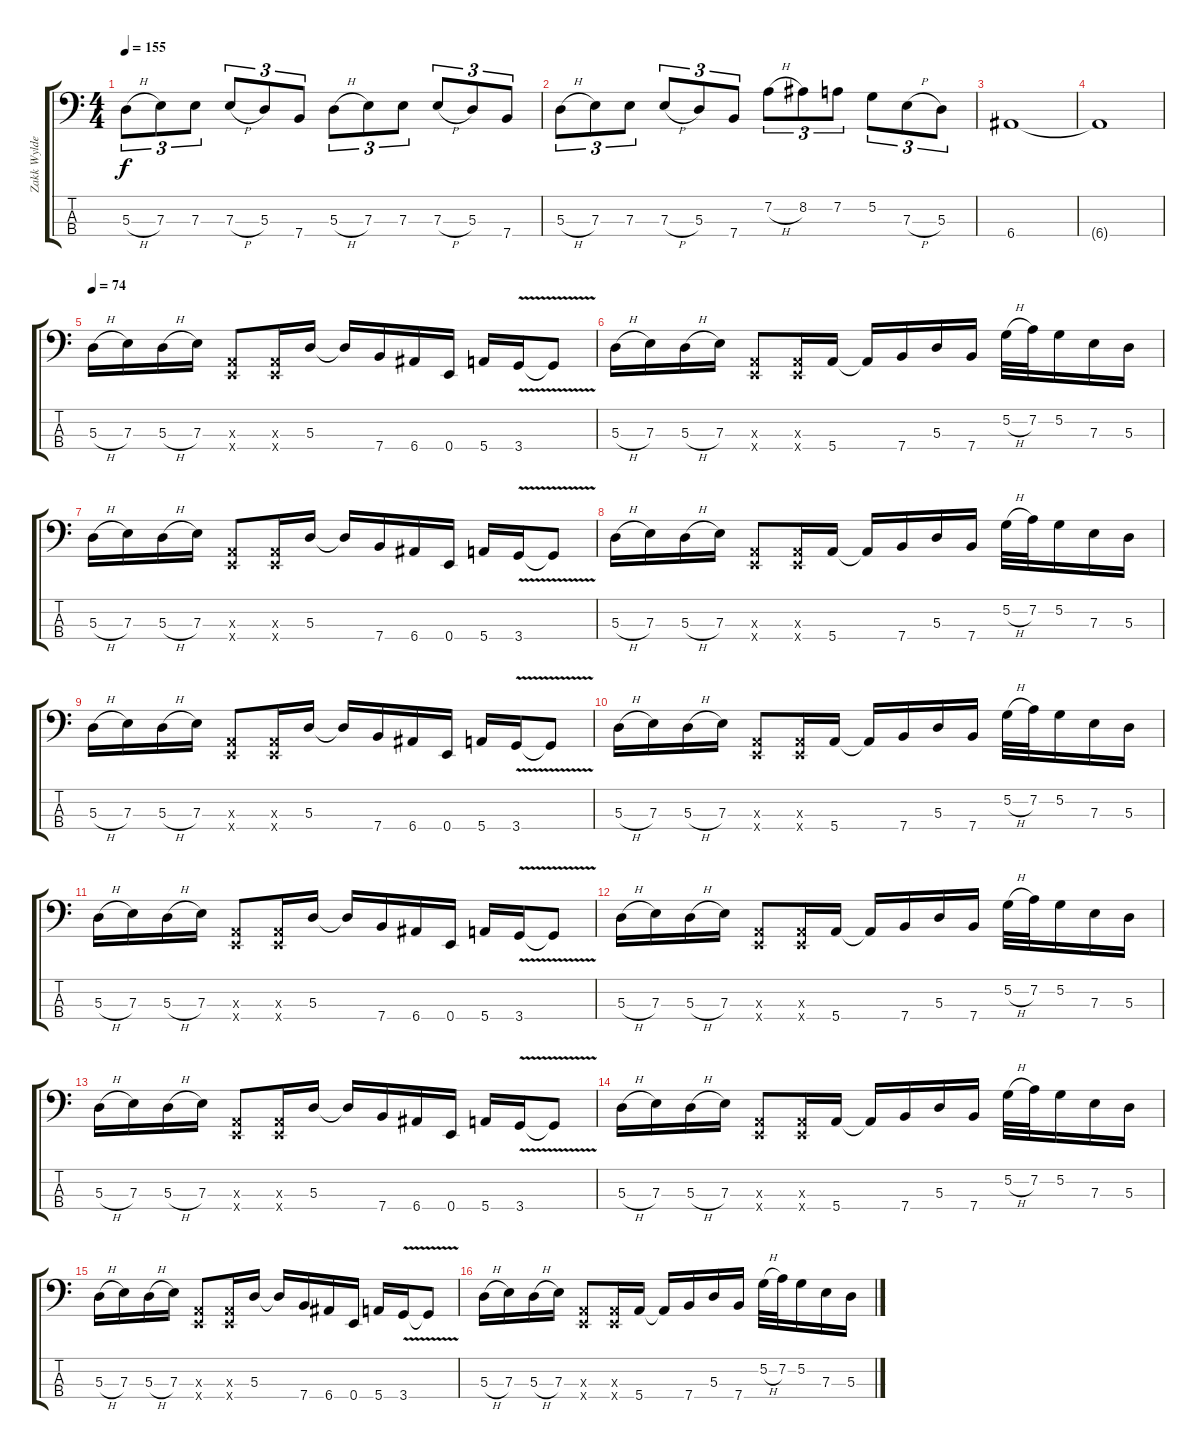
\track ("Zakk Wylde Distorted Bass" "Zakk Wylde") {instrument distortionguitar}
\staff {score tabs}
\tuning (G2 D2 A1 E1) {hide}
\ts (4 4)
\tempo 155
\clef f4
\ks c
5.3{h}.8{tu (3 2) dy f} 7.3.8{tu (3 2)} 7.3.8{tu (3 2)} 7.3{h}.8{tu (3 2)} 5.3.8{tu (3 2)} 7.4.8{tu (3 2)} 5.3{h}.8{tu (3 2)} 7.3.8{tu (3 2)} 7.3.8{tu (3 2)} 7.3{h}.8{tu (3 2)} 5.3.8{tu (3 2)} 7.4.8{tu (3 2)} |
5.3{h}.8{tu (3 2)} 7.3.8{tu (3 2)} 7.3.8{tu (3 2)} 7.3{h}.8{tu (3 2)} 5.3.8{tu (3 2)} 7.4.8{tu (3 2)} 7.2{h}.8{tu (3 2)} 8.2.8{tu (3 2)} 7.2.8{tu (3 2)} 5.2.8{tu (3 2)} 7.3{h}.8{tu (3 2)} 5.3.8{tu (3 2)} |
6.4.1 |
6.4{t}.1 |
\tempo 74
5.3{h}.16 7.3.16 5.3{h}.16 7.3.16 (0.3{x} 0.4{x}).8 (0.3{x} 0.4{x}).16 5.3.16 5.3{t}.16 7.4.16 6.4.16 0.4.16 5.4.16 3.4{v}.16 3.4{v t}.8 |
5.3{h}.16 7.3.16 5.3{h}.16 7.3.16 (0.3{x} 0.4{x}).8 (0.3{x} 0.4{x}).16 5.4.16 5.4{t}.16 7.4.16 5.3.16 7.4.16 5.2{h}.32 7.2.32 5.2.16 7.3.16 5.3.16 |
5.3{h}.16 7.3.16 5.3{h}.16 7.3.16 (0.3{x} 0.4{x}).8 (0.3{x} 0.4{x}).16 5.3.16 5.3{t}.16 7.4.16 6.4.16 0.4.16 5.4.16 3.4{v}.16 3.4{v t}.8 |
5.3{h}.16 7.3.16 5.3{h}.16 7.3.16 (0.3{x} 0.4{x}).8 (0.3{x} 0.4{x}).16 5.4.16 5.4{t}.16 7.4.16 5.3.16 7.4.16 5.2{h}.32 7.2.32 5.2.16 7.3.16 5.3.16 |
5.3{h}.16 7.3.16 5.3{h}.16 7.3.16 (0.3{x} 0.4{x}).8 (0.3{x} 0.4{x}).16 5.3.16 5.3{t}.16 7.4.16 6.4.16 0.4.16 5.4.16 3.4{v}.16 3.4{v t}.8 |
5.3{h}.16 7.3.16 5.3{h}.16 7.3.16 (0.3{x} 0.4{x}).8 (0.3{x} 0.4{x}).16 5.4.16 5.4{t}.16 7.4.16 5.3.16 7.4.16 5.2{h}.32 7.2.32 5.2.16 7.3.16 5.3.16 |
5.3{h}.16 7.3.16 5.3{h}.16 7.3.16 (0.3{x} 0.4{x}).8 (0.3{x} 0.4{x}).16 5.3.16 5.3{t}.16 7.4.16 6.4.16 0.4.16 5.4.16 3.4{v}.16 3.4{v t}.8 |
5.3{h}.16 7.3.16 5.3{h}.16 7.3.16 (0.3{x} 0.4{x}).8 (0.3{x} 0.4{x}).16 5.4.16 5.4{t}.16 7.4.16 5.3.16 7.4.16 5.2{h}.32 7.2.32 5.2.16 7.3.16 5.3.16 |
5.3{h}.16 7.3.16 5.3{h}.16 7.3.16 (0.3{x} 0.4{x}).8 (0.3{x} 0.4{x}).16 5.3.16 5.3{t}.16 7.4.16 6.4.16 0.4.16 5.4.16 3.4{v}.16 3.4{v t}.8 |
5.3{h}.16 7.3.16 5.3{h}.16 7.3.16 (0.3{x} 0.4{x}).8 (0.3{x} 0.4{x}).16 5.4.16 5.4{t}.16 7.4.16 5.3.16 7.4.16 5.2{h}.32 7.2.32 5.2.16 7.3.16 5.3.16 |
5.3{h}.16 7.3.16 5.3{h}.16 7.3.16 (0.3{x} 0.4{x}).8 (0.3{x} 0.4{x}).16 5.3.16 5.3{t}.16 7.4.16 6.4.16 0.4.16 5.4.16 3.4{v}.16 3.4{v t}.8 |
5.3{h}.16 7.3.16 5.3{h}.16 7.3.16 (0.3{x} 0.4{x}).8 (0.3{x} 0.4{x}).16 5.4.16 5.4{t}.16 7.4.16 5.3.16 7.4.16 5.2{h}.32 7.2.32 5.2.16 7.3.16 5.3.16
